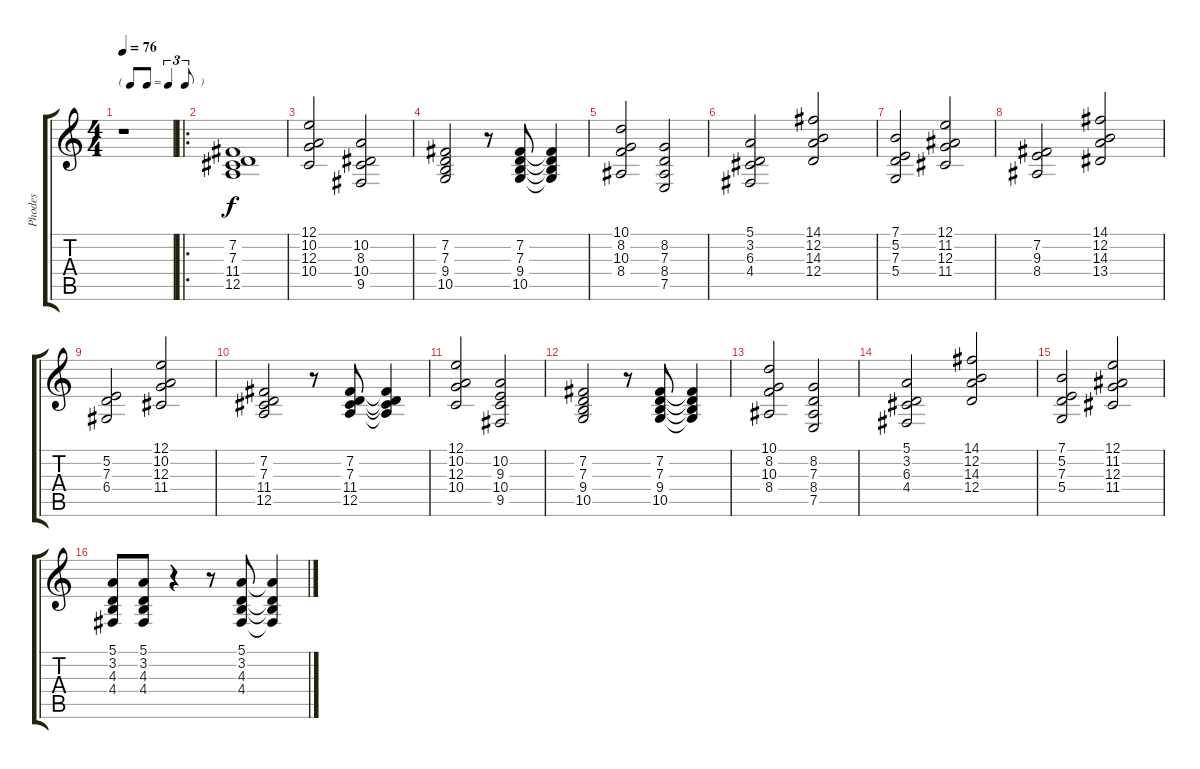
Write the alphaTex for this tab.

\track ("Phodes" "Phodes") {instrument electricpiano1}
\staff {score tabs}
\tuning (E4 B3 G3 D3 A2 E2) {hide}
\ts (4 4)
\tf triplet8th
\tempo 76
\clef g2
\ks c
r.1{dy f instrument electricpiano1} |
\ro
(7.2 7.3 11.4 12.5).1 |
(12.1 10.2 12.3 10.4).2 (10.2 8.3 10.4 9.5).2 |
(7.2 7.3 9.4 10.5).2 r.8 (7.2 7.3 9.4 10.5).8 (7.2{t} 7.3{t} 9.4{t} 10.5{t}).4 |
(10.1 8.2 10.3 8.4).2 (8.2 7.3 8.4 7.5).2 |
(5.1 3.2 6.3 4.4).2 (14.1 12.2 14.3 12.4).2 |
(7.1 5.2 7.3 5.4).2 (12.1 11.2 12.3 11.4).2 |
(7.2 9.3 8.4).2 (14.1 12.2 14.3 13.4).2 |
(5.2 7.3 6.4).2 (12.1 10.2 12.3 11.4).2 |
(7.2 7.3 11.4 12.5).2 r.8 (7.2 7.3 11.4 12.5).8 (7.2{t} 7.3{t} 11.4{t} 12.5{t}).4 |
(12.1 10.2 12.3 10.4).2 (10.2 9.3 10.4 9.5).2 |
(7.2 7.3 9.4 10.5).2 r.8 (7.2 7.3 9.4 10.5).8 (7.2{t} 7.3{t} 9.4{t} 10.5{t}).4 |
(10.1 8.2 10.3 8.4).2 (8.2 7.3 8.4 7.5).2 |
(5.1 3.2 6.3 4.4).2 (14.1 12.2 14.3 12.4).2 |
(7.1 5.2 7.3 5.4).2 (12.1 11.2 12.3 11.4).2 |
(5.1 3.2 4.3 4.4).8 (5.1 3.2 4.3 4.4).8 r.4 r.8 (5.1 3.2 4.3 4.4).8 (5.1{t} 3.2{t} 4.3{t} 4.4{t}).4
